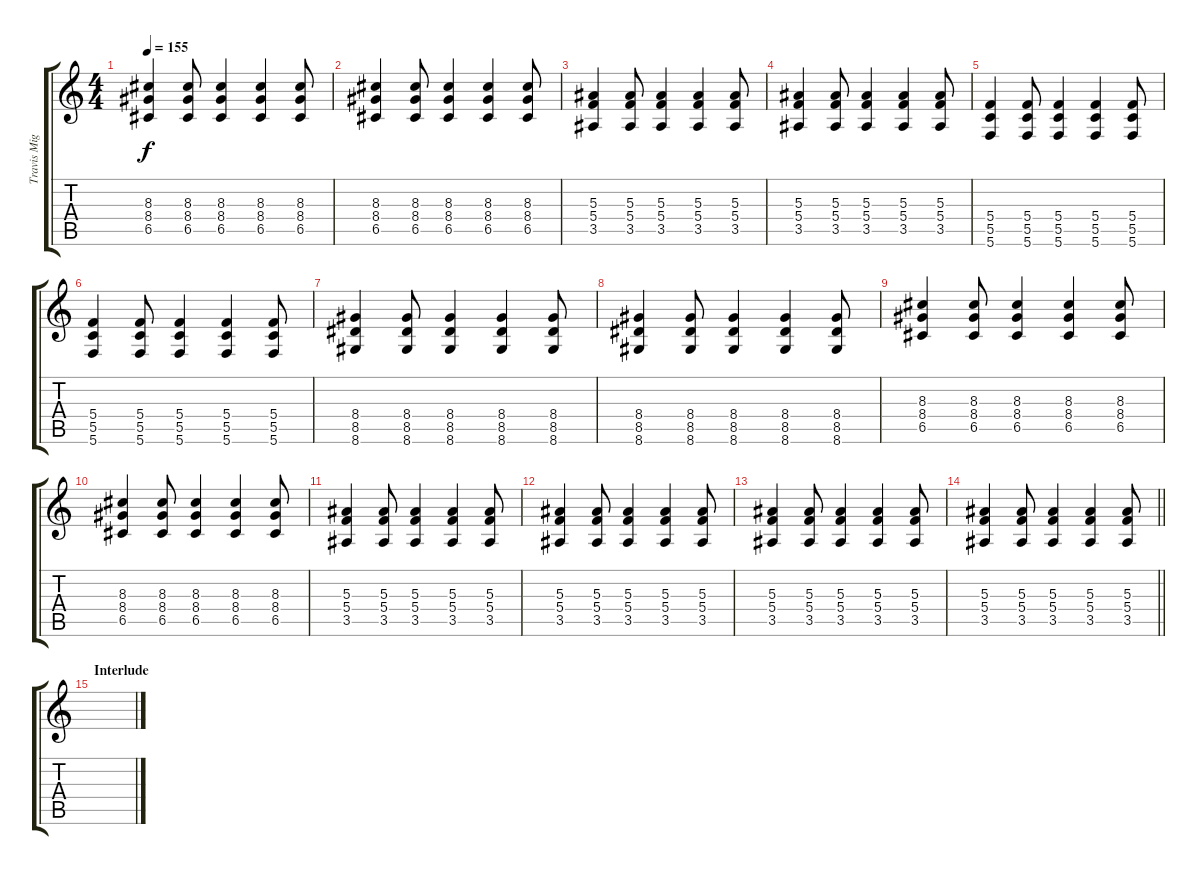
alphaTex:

\track ("Travis Miguel" "Travis Mig") {instrument distortionguitar}
\staff {score tabs}
\tuning (D4 A3 F3 C3 G2 C2) {hide}
\ts (4 4)
\tempo 155
\clef g2
\ks c
(8.3 8.4 6.5).4{dy f} (8.3 8.4 6.5).8 (8.3 8.4 6.5).4 (8.3 8.4 6.5).4 (8.3 8.4 6.5).8 |
(8.3 8.4 6.5).4 (8.3 8.4 6.5).8 (8.3 8.4 6.5).4 (8.3 8.4 6.5).4 (8.3 8.4 6.5).8 |
(5.3 5.4 3.5).4 (5.3 5.4 3.5).8 (5.3 5.4 3.5).4 (5.3 5.4 3.5).4 (5.3 5.4 3.5).8 |
(5.3 5.4 3.5).4 (5.3 5.4 3.5).8 (5.3 5.4 3.5).4 (5.3 5.4 3.5).4 (5.3 5.4 3.5).8 |
(5.4 5.5 5.6).4 (5.4 5.5 5.6).8 (5.4 5.5 5.6).4 (5.4 5.5 5.6).4 (5.4 5.5 5.6).8 |
(5.4 5.5 5.6).4 (5.4 5.5 5.6).8 (5.4 5.5 5.6).4 (5.4 5.5 5.6).4 (5.4 5.5 5.6).8 |
(8.4 8.5 8.6).4 (8.4 8.5 8.6).8 (8.4 8.5 8.6).4 (8.4 8.5 8.6).4 (8.4 8.5 8.6).8 |
(8.4 8.5 8.6).4 (8.4 8.5 8.6).8 (8.4 8.5 8.6).4 (8.4 8.5 8.6).4 (8.4 8.5 8.6).8 |
(8.3 8.4 6.5).4 (8.3 8.4 6.5).8 (8.3 8.4 6.5).4 (8.3 8.4 6.5).4 (8.3 8.4 6.5).8 |
(8.3 8.4 6.5).4 (8.3 8.4 6.5).8 (8.3 8.4 6.5).4 (8.3 8.4 6.5).4 (8.3 8.4 6.5).8 |
(5.3 5.4 3.5).4 (5.3 5.4 3.5).8 (5.3 5.4 3.5).4 (5.3 5.4 3.5).4 (5.3 5.4 3.5).8 |
(5.3 5.4 3.5).4 (5.3 5.4 3.5).8 (5.3 5.4 3.5).4 (5.3 5.4 3.5).4 (5.3 5.4 3.5).8 |
(5.3 5.4 3.5).4 (5.3 5.4 3.5).8 (5.3 5.4 3.5).4 (5.3 5.4 3.5).4 (5.3 5.4 3.5).8 |
\barLineRight lightlight
(5.3 5.4 3.5).4 (5.3 5.4 3.5).8 (5.3 5.4 3.5).4 (5.3 5.4 3.5).4 (5.3 5.4 3.5).8 |
\section ("" "Interlude")
